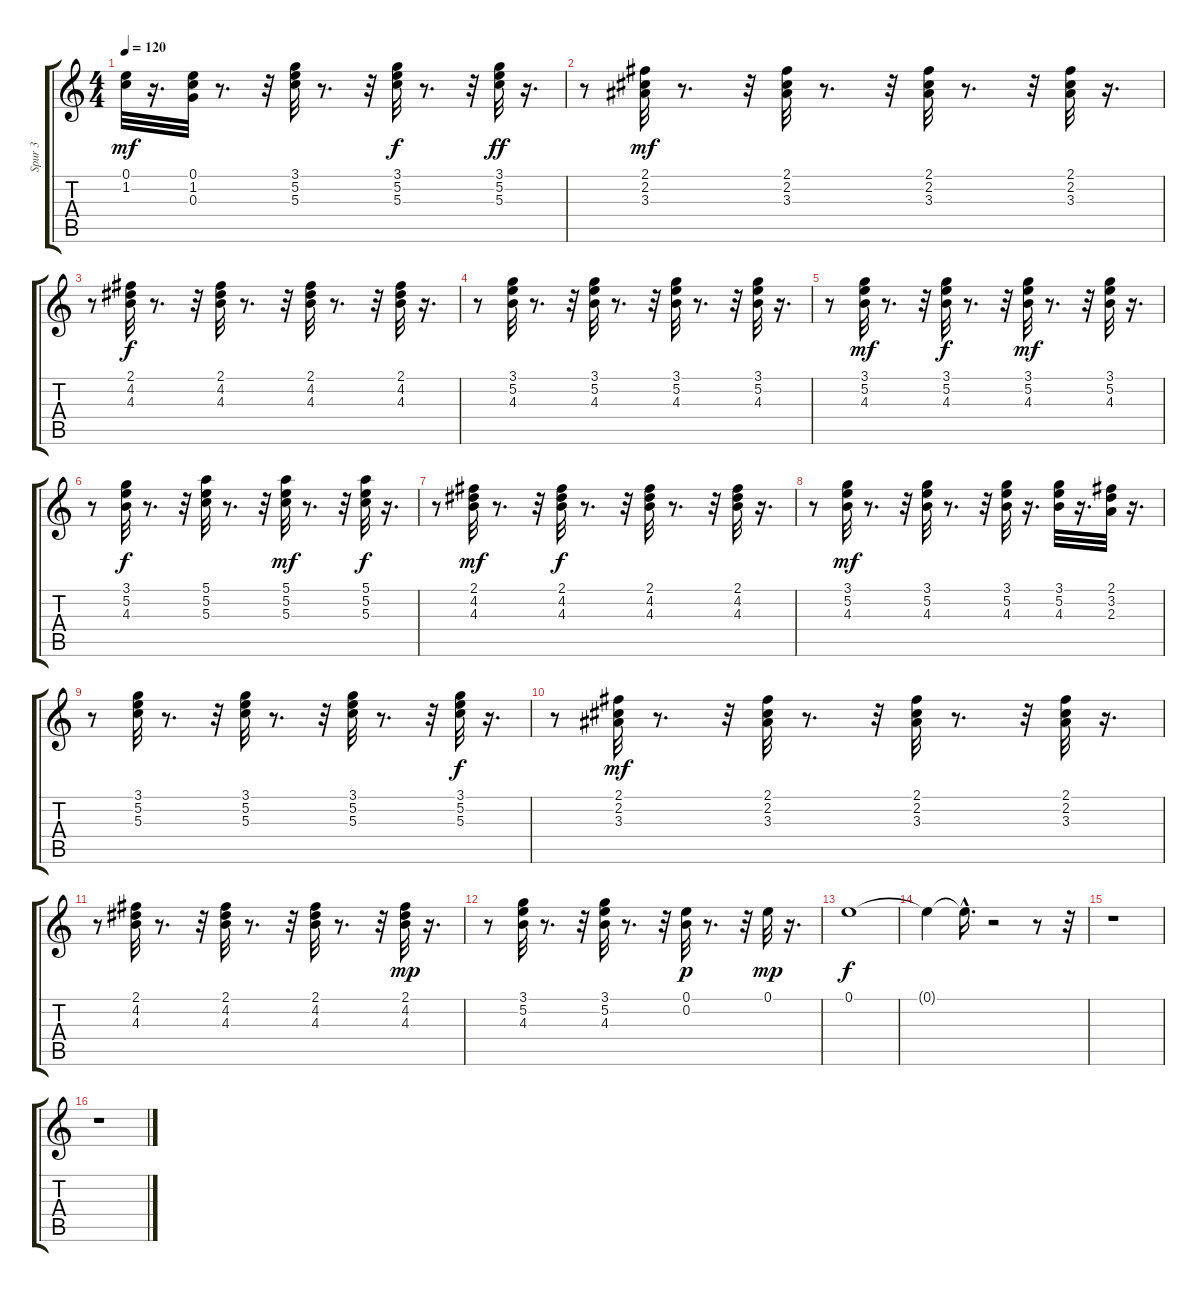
\track ("Spur 3" "Spur 3") {instrument electricguitarmuted}
\staff {score tabs}
\tuning (E4 B3 G3 D3 A2 E2) {hide}
\ts (4 4)
\tempo 120
\clef g2
\ks c
(0.1 1.2).32{dy mf} r.16{d} (0.1 1.2 0.3).32 r.8{d} r.32 (3.1 5.2 5.3).32 r.8{d} r.32 (3.1 5.2 5.3).32{dy f} r.8{d} r.32 (3.1 5.2 5.3).32{dy ff} r.16{d} |
r.8 (2.1 2.2 3.3).32{dy mf} r.8{d} r.32 (2.1 2.2 3.3).32 r.8{d} r.32 (2.1 2.2 3.3).32 r.8{d} r.32 (2.1 2.2 3.3).32 r.16{d} |
r.8 (2.1 4.2 4.3).32{dy f} r.8{d} r.32 (2.1 4.2 4.3).32 r.8{d} r.32 (2.1 4.2 4.3).32 r.8{d} r.32 (2.1 4.2 4.3).32 r.16{d} |
r.8 (3.1 5.2 4.3).32 r.8{d} r.32 (3.1 5.2 4.3).32 r.8{d} r.32 (3.1 5.2 4.3).32 r.8{d} r.32 (3.1 5.2 4.3).32 r.16{d} |
r.8 (3.1 5.2 4.3).32{dy mf} r.8{d} r.32 (3.1 5.2 4.3).32{dy f} r.8{d} r.32 (3.1 5.2 4.3).32{dy mf} r.8{d} r.32 (3.1 5.2 4.3).32 r.16{d} |
r.8 (3.1 5.2 4.3).32{dy f} r.8{d} r.32 (5.1 5.2 5.3).32 r.8{d} r.32 (5.1 5.2 5.3).32{dy mf} r.8{d} r.32 (5.1 5.2 5.3).32{dy f} r.16{d} |
r.8 (2.1 4.2 4.3).32{dy mf} r.8{d} r.32 (2.1 4.2 4.3).32{dy f} r.8{d} r.32 (2.1 4.2 4.3).32 r.8{d} r.32 (2.1 4.2 4.3).32 r.16{d} |
r.8 (3.1 5.2 4.3).32{dy mf} r.8{d} r.32 (3.1 5.2 4.3).32 r.8{d} r.32 (3.1 5.2 4.3).32 r.16{d} (3.1 5.2 4.3).32 r.16{d} (2.1 3.2 2.3).32 r.16{d} |
r.8 (3.1 5.2 5.3).32 r.8{d} r.32 (3.1 5.2 5.3).32 r.8{d} r.32 (3.1 5.2 5.3).32 r.8{d} r.32 (3.1 5.2 5.3).32{dy f} r.16{d} |
r.8 (2.1 2.2 3.3).32{dy mf} r.8{d} r.32 (2.1 2.2 3.3).32 r.8{d} r.32 (2.1 2.2 3.3).32 r.8{d} r.32 (2.1 2.2 3.3).32 r.16{d} |
r.8 (2.1 4.2 4.3).32 r.8{d} r.32 (2.1 4.2 4.3).32 r.8{d} r.32 (2.1 4.2 4.3).32 r.8{d} r.32 (2.1 4.2 4.3).32{dy mp} r.16{d} |
r.8 (3.1 5.2 4.3).32 r.8{d} r.32 (3.1 5.2 4.3).32 r.8{d} r.32 (0.1 0.2).32{dy p} r.8{d} r.32 0.1.32{dy mp} r.16{d} |
0.1.1{dy f} |
0.1{t}.4 0.1{hac t}.16{d} r.2 r.8 r.32 |
r.1 |
r.1
